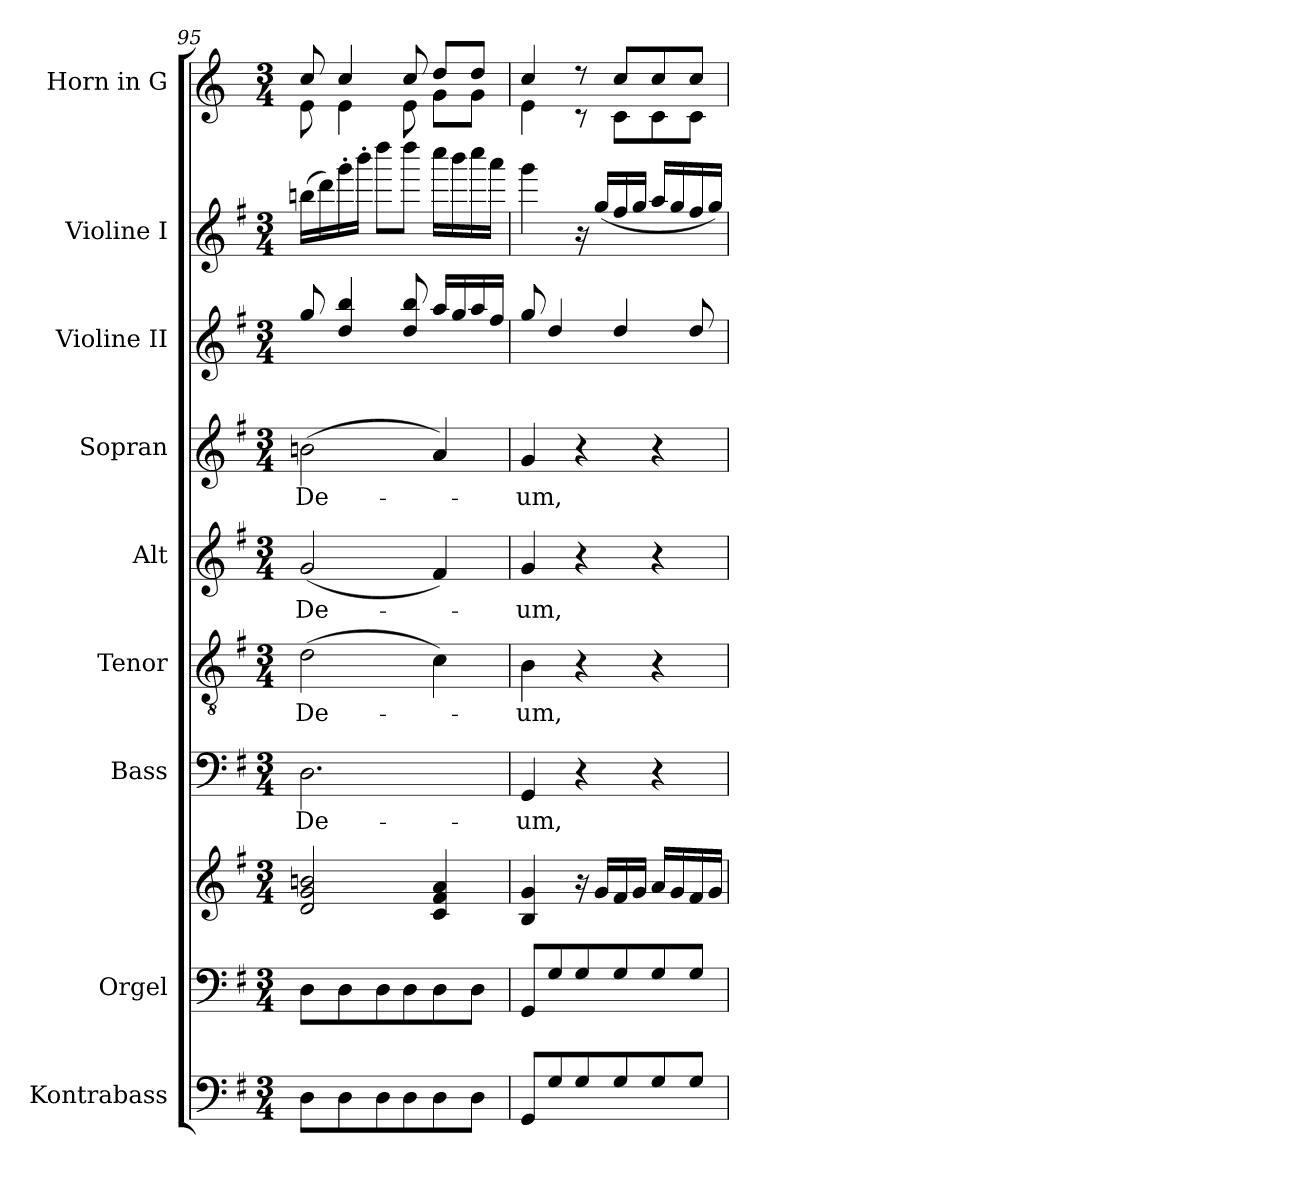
**kern	**kern	**kern	**kern	**text	**kern	**text	**kern	**text	**kern	**text	**kern	**kern	**kern
*part9	*part8	*part8	*part7	*part7	*part6	*part6	*part5	*part5	*part4	*part4	*part3	*part2	*part1
*staff10	*staff9	*staff8	*staff7	*staff7	*staff6	*staff6	*staff5	*staff5	*staff4	*staff4	*staff3	*staff2	*staff1
*I"Kontrabass	*I"Orgel	*	*I"Bass	*	*I"Tenor	*	*I"Alt	*	*I"Sopran	*	*I"Violine II	*I"Violine I	*I"Horn in G
*I'Kb.	*I'Org.	*	*I'B	*	*I'T	*	*I'A	*	*I'S	*	*I'Vl. II	*I'Vl. I	*I'Hrn.
*clefF4	*clefF4	*clefG2	*clefF4	*	*clefGv2	*	*clefG2	*	*clefG2	*	*clefG2	*clefG2	*clefG2
*ITrd7c12	*	*	*	*	*	*	*	*	*	*	*ITrd7c12	*ITrd7c12	*ITrd3c5
*k[f#]	*k[f#]	*k[f#]	*k[f#]	*	*k[f#]	*	*k[f#]	*	*k[f#]	*	*k[f#]	*k[f#]	*k[f#]
*G:	*G:	*G:	*G:	*	*G:	*	*G:	*	*G:	*	*G:	*G:	*G:
*M3/4	*M3/4	*M3/4	*M3/4	*	*M3/4	*	*M3/4	*	*M3/4	*	*M3/4	*M3/4	*M3/4
=95	=95	=95	=95	=95	=95	=95	=95	=95	=95	=95	=95	=95	=95
!	!	!	!	!LO:LY:b	!	!LO:LY:b	!	!LO:LY:b	!	!LO:LY:b	!	!	!
*	*	*	*	*	*	*	*	*	*	*	*	*	*^
8DD\L	8D\L	2d/ 2g/ 2bn/	2.D\	De-	(>2d\	De-	(<2g/	De-	(>2bn\	De-	8g/	(>16bn\LL	8g/	8B\
.	.	.	.	.	.	.	.	.	.	.	.	16dd\)	.	.
8DD\	8D\	.	.	.	.	.	.	.	.	.	4d/ 4b/	16gg'>\	4g/	4B\
.	.	.	.	.	.	.	.	.	.	.	.	16bb'>\JJ	.	.
8DD\	8D\	.	.	.	.	.	.	.	.	.	.	8ddd\L	.	.
8DD\	8D\	.	.	.	.	.	.	.	.	.	8d/ 8b/	8ddd\J	8g/	8B\
8DD\	8D\	4c/ 4f#/ 4a/	.	.	4c\)	.	4f#/)	.	4a/)	.	16a/LL	16ccc\LL	8a/L	8d\L
.	.	.	.	.	.	.	.	.	.	.	16g/	16bb\	.	.
8DD\J	8D\J	.	.	.	.	.	.	.	.	.	16a/	16ccc\	8a/J	8d\J
.	.	.	.	.	.	.	.	.	.	.	16f#/JJ	16aa\JJ	.	.
=96	=96	=96	=96	=96	=96	=96	=96	=96	=96	=96	=96	=96	=96	=96
!	!	!	!	!LO:LY:b	!	!LO:LY:b	!	!LO:LY:b	!	!LO:LY:b	!	!	!	!
8GGG/L	8GG/L	4B/ 4g/	4GG/	-um,	4B\	-um,	4g/	-um,	4g/	-um,	8g/	4gg\	4g/	4B\
8GG/	8G/	.	.	.	.	.	.	.	.	.	4d/	.	.	.
8GG/	8G/	16r	4r	.	4r	.	4r	.	4r	.	.	16r	8r	8r
.	.	16g/LL	.	.	.	.	.	.	.	.	.	(<16g/LL	.	.
8GG/	8G/	16f#/	.	.	.	.	.	.	.	.	4d/	16f#/	8g/L	8G\L
.	.	16g/JJ	.	.	.	.	.	.	.	.	.	16g/JJ	.	.
8GG/	8G/	16a/LL	4r	.	4r	.	4r	.	4r	.	.	16a/LL	8g/	8G\
.	.	16g/	.	.	.	.	.	.	.	.	.	16g/	.	.
8GG/J	8G/J	16f#/	.	.	.	.	.	.	.	.	8d/	16f#/	8g/J	8G\J
.	.	16g/JJ	.	.	.	.	.	.	.	.	.	16g/JJ)	.	.
*	*	*	*	*	*	*	*	*	*	*	*	*	*v	*v
=	=	=	=	=	=	=	=	=	=	=	=	=	=
*-	*-	*-	*-	*-	*-	*-	*-	*-	*-	*-	*-	*-	*-
